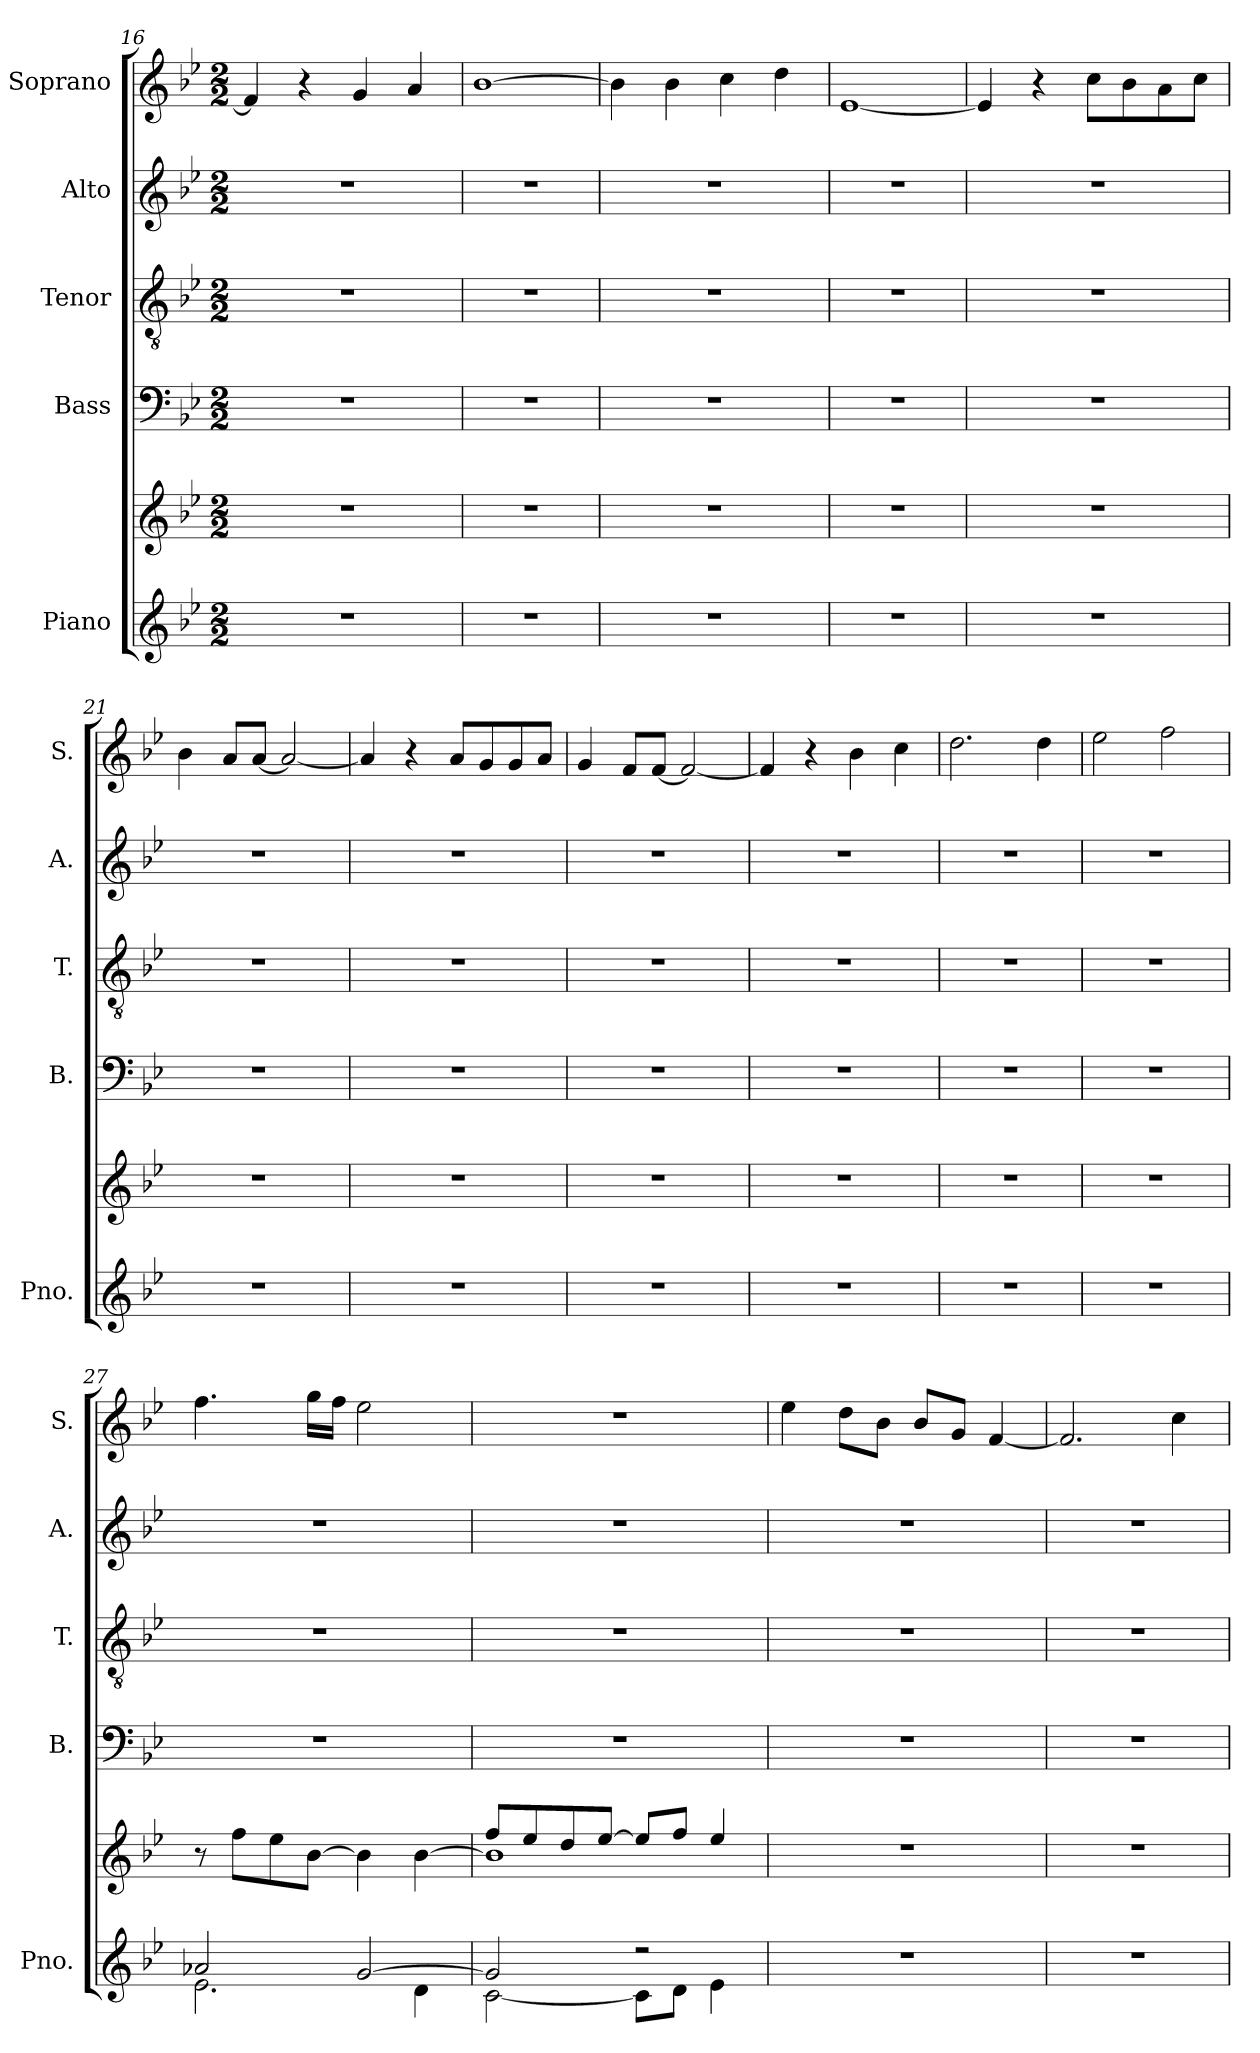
**kern	**kern	**kern	**kern	**kern	**kern
*part5	*part5	*part4	*part3	*part2	*part1
*staff6	*staff5	*staff4	*staff3	*staff2	*staff1
*I"Piano	*	*I"Bass	*I"Tenor	*I"Alto	*I"Soprano
*I'Pno.	*	*I'B.	*I'T.	*I'A.	*I'S.
*clefG2	*clefG2	*clefF4	*clefGv2	*clefG2	*clefG2
*k[b-e-]	*k[b-e-]	*k[b-e-]	*k[b-e-]	*k[b-e-]	*k[b-e-]
*M2/2	*M2/2	*M2/2	*M2/2	*M2/2	*M2/2
=16	=16	=16	=16	=16	=16
1r	1r	1r	1r	1r	4f/]
.	.	.	.	.	4r
.	.	.	.	.	4g/
.	.	.	.	.	4a/
=17	=17	=17	=17	=17	=17
1r	1r	1r	1r	1r	[1b-
!!LO:LB:g=z
=18	=18	=18	=18	=18	=18
1r	1r	1r	1r	1r	4b-\]
.	.	.	.	.	4b-\
.	.	.	.	.	4cc\
.	.	.	.	.	4dd\
=19	=19	=19	=19	=19	=19
1r	1r	1r	1r	1r	[1e-
=20	=20	=20	=20	=20	=20
1r	1r	1r	1r	1r	4e-/]
.	.	.	.	.	4r
.	.	.	.	.	8cc\L
.	.	.	.	.	8b-\
.	.	.	.	.	8a\
.	.	.	.	.	8cc\J
=21	=21	=21	=21	=21	=21
1r	1r	1r	1r	1r	4b-\
.	.	.	.	.	8a/L
.	.	.	.	.	[8a/J
.	.	.	.	.	2a/_
=22	=22	=22	=22	=22	=22
1r	1r	1r	1r	1r	4a/]
.	.	.	.	.	4r
.	.	.	.	.	8a/L
.	.	.	.	.	8g/
.	.	.	.	.	8g/
.	.	.	.	.	8a/J
=23	=23	=23	=23	=23	=23
1r	1r	1r	1r	1r	4g/
.	.	.	.	.	8f/L
.	.	.	.	.	[8f/J
.	.	.	.	.	2f/_
=24	=24	=24	=24	=24	=24
1r	1r	1r	1r	1r	4f/]
.	.	.	.	.	4r
.	.	.	.	.	4b-\
.	.	.	.	.	4cc\
=25	=25	=25	=25	=25	=25
1r	1r	1r	1r	1r	2.dd\
.	.	.	.	.	4dd\
=26	=26	=26	=26	=26	=26
1r	1r	1r	1r	1r	2ee-\
.	.	.	.	.	2ff\
!!LO:PB:g=z
=27	=27	=27	=27	=27	=27
*^	*	*	*	*	*
2a-X/	2.e-\	8r	1r	1r	1r	4.ff\
.	.	8ff\L	.	.	.	.
.	.	8ee-\	.	.	.	.
.	.	[8b-\J	.	.	.	16gg\LL
.	.	.	.	.	.	16ff\JJ
[2g/	.	4b-\]	.	.	.	2ee-\
.	4d\	[4b-\	.	.	.	.
=28	=28	=28	=28	=28	=28	=28
*	*	*^	*	*	*	*
2g/]	[2c\	8ff/L	1b-]	1r	1r	1r	1r
.	.	8ee-/	.	.	.	.	.
.	.	8dd/	.	.	.	.	.
.	.	[8ee-/J	.	.	.	.	.
2r	8c\L]	8ee-/L]	.	.	.	.	.
.	8d\J	8ff/J	.	.	.	.	.
.	4e-\	4ee-/	.	.	.	.	.
*v	*v	*	*	*	*	*	*
*	*v	*v	*	*	*	*
=29	=29	=29	=29	=29	=29
1r	1r	1r	1r	1r	4ee-\
.	.	.	.	.	8dd\L
.	.	.	.	.	8b-\J
.	.	.	.	.	8b-/L
.	.	.	.	.	8g/J
.	.	.	.	.	[4f/
=30	=30	=30	=30	=30	=30
1r	1r	1r	1r	1r	2.f/]
.	.	.	.	.	4cc\
=	=	=	=	=	=
*-	*-	*-	*-	*-	*-
